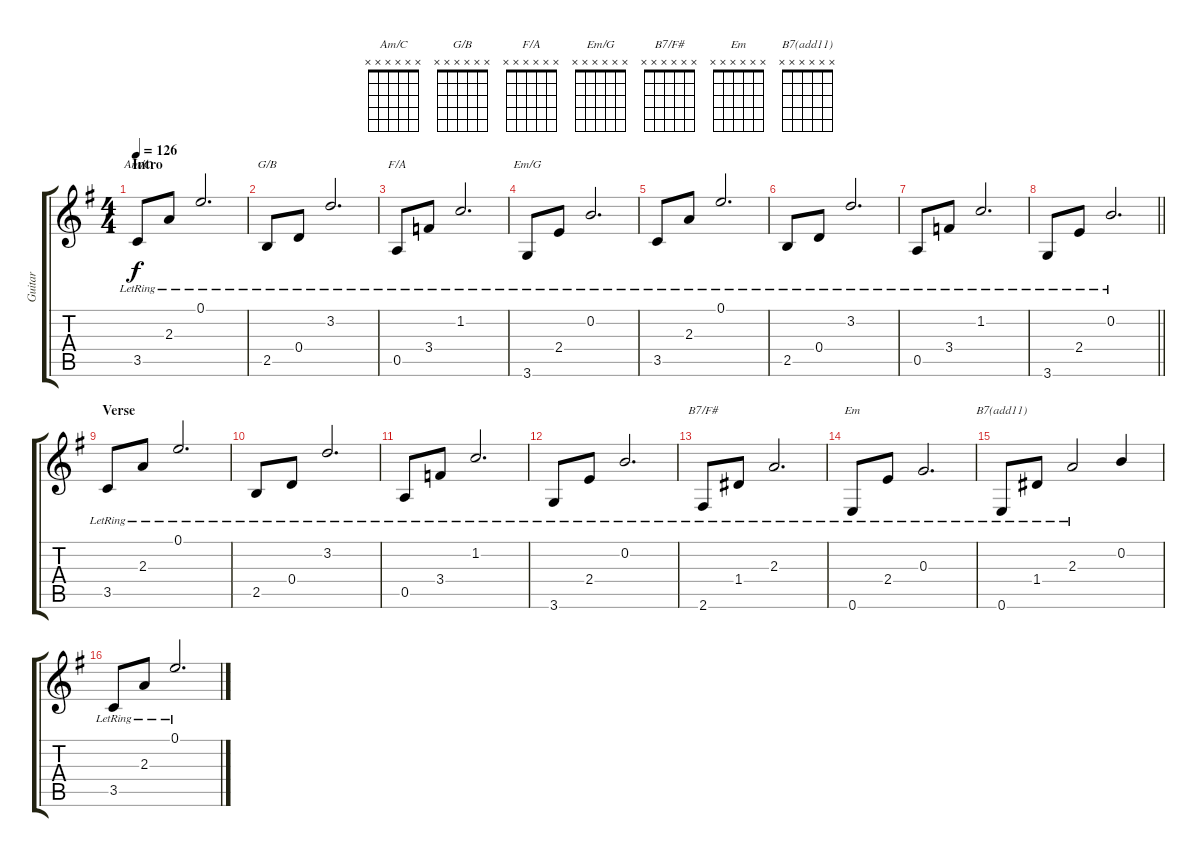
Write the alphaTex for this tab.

\track ("Guitar" "Guitar") {instrument electricguitarjazz}
\staff {score tabs}
\tuning (E4 B3 G3 D3 A2 E2) {hide}
\chord ("Am/C" x x x x x x)
\chord ("G/B" x x x x x x)
\chord ("F/A" x x x x x x)
\chord ("Em/G" x x x x x x)
\chord ("B7/F#" x x x x x x)
\chord ("Em" x x x x x x)
\chord ("B7(add11)" x x x x x x)
\ts (4 4)
\section ("" "Intro")
\tempo 126
\clef g2
\ks eminor
3.5{lr}.8{ch "Am/C" dy f instrument electricguitarjazz} 2.3{lr}.8 0.1{lr}.2{d beam Up} |
2.5{lr}.8{ch "G/B"} 0.4{lr}.8 3.2{lr}.2{d beam Up} |
0.5{lr}.8{ch "F/A"} 3.4{lr}.8 1.2{lr}.2{d beam Up} |
3.6{lr}.8{ch "Em/G"} 2.4{lr}.8 0.2{lr}.2{d beam Up} |
3.5{lr}.8 2.3{lr}.8 0.1{lr}.2{d beam Up} |
2.5{lr}.8 0.4{lr}.8 3.2{lr}.2{d beam Up} |
0.5{lr}.8 3.4{lr}.8 1.2{lr}.2{d beam Up} |
\barLineRight lightlight
3.6{lr}.8 2.4{lr}.8 0.2{lr}.2{d beam Up} |
\section ("" "Verse")
3.5{lr}.8 2.3{lr}.8 0.1{lr}.2{d beam Up} |
2.5{lr}.8 0.4{lr}.8 3.2{lr}.2{d beam Up} |
0.5{lr}.8 3.4{lr}.8 1.2{lr}.2{d beam Up} |
3.6{lr}.8 2.4{lr}.8 0.2{lr}.2{d beam Up} |
2.6{lr}.8{ch "B7/F#"} 1.4{lr}.8 2.3{lr}.2{d} |
0.6{lr}.8{ch "Em"} 2.4{lr}.8 0.3{lr}.2{d} |
0.6{lr}.8{ch "B7(add11)"} 1.4{lr}.8 2.3{lr}.2 0.2.4{beam Up} |
3.5{lr}.8 2.3{lr}.8 0.1{lr}.2{d beam Up}
